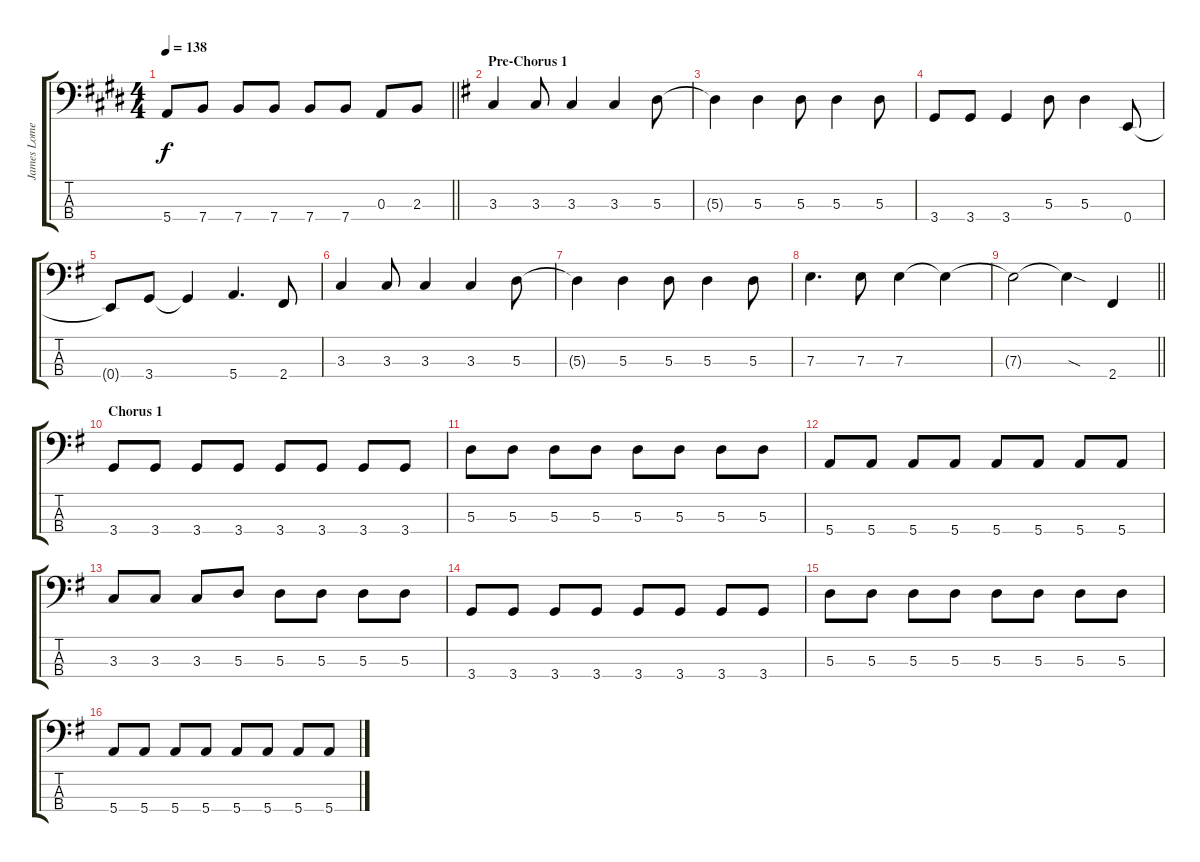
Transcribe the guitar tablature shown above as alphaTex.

\track ("James Lomenzo" "James Lome") {instrument electricbassfinger}
\staff {score tabs}
\tuning (G2 D2 A1 E1) {hide}
\ts (4 4)
\tempo 138
\clef f4
\barLineRight lightlight
\ks c#minor
5.4{t}.8{dy f} 7.4.8 7.4.8 7.4.8 7.4.8 7.4.8 0.3.8 2.3.8 |
\section ("" "Pre-Chorus 1")
\ks g
3.3.4 3.3.8 3.3.4 3.3.4 5.3.8 |
5.3{t}.4 5.3.4 5.3.8 5.3.4 5.3.8 |
3.4.8 3.4.8 3.4.4 5.3.8 5.3.4 0.4.8 |
0.4{t}.8 3.4.8 3.4{t}.4 5.4.4{d} 2.4.8 |
3.3.4 3.3.8 3.3.4 3.3.4 5.3.8 |
5.3{t}.4 5.3.4 5.3.8 5.3.4 5.3.8 |
7.3.4{d} 7.3.8 7.3.4 7.3{t}.4 |
\barLineRight lightlight
7.3{t}.2 7.3{sod t}.4 2.4.4 |
\section ("" "Chorus 1")
3.4.8 3.4.8 3.4.8 3.4.8 3.4.8 3.4.8 3.4.8 3.4.8 |
5.3.8 5.3.8 5.3.8 5.3.8 5.3.8 5.3.8 5.3.8 5.3.8 |
5.4.8 5.4.8 5.4.8 5.4.8 5.4.8 5.4.8 5.4.8 5.4.8 |
3.3.8 3.3.8 3.3.8 5.3.8 5.3.8 5.3.8 5.3.8 5.3.8 |
3.4.8 3.4.8 3.4.8 3.4.8 3.4.8 3.4.8 3.4.8 3.4.8 |
5.3.8 5.3.8 5.3.8 5.3.8 5.3.8 5.3.8 5.3.8 5.3.8 |
5.4.8 5.4.8 5.4.8 5.4.8 5.4.8 5.4.8 5.4.8 5.4.8
